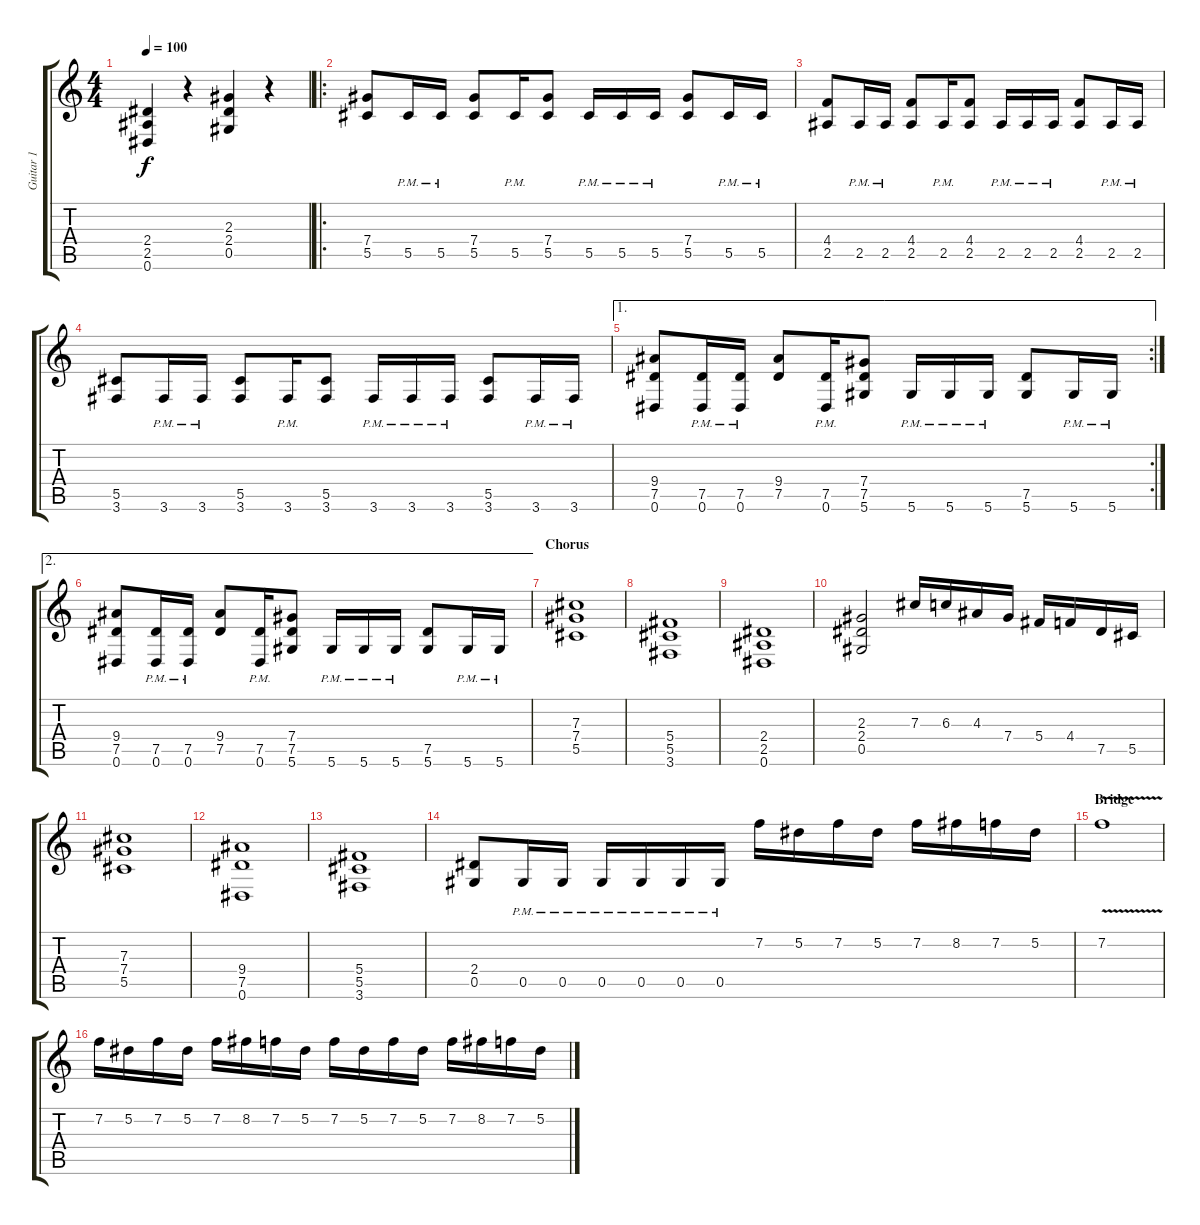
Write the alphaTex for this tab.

\track ("Guitar 1" "Guitar 1") {instrument distortionguitar}
\staff {score tabs}
\tuning (Eb4 Bb3 Gb3 Db3 Ab2 Eb2) {hide}
\ts (4 4)
\tempo 100
\clef g2
\ks c
(2.4 2.5 0.6).4{dy f} r.4 (2.3 2.4 0.5).4 r.4 |
\ro
(7.4 5.5).8 5.5{pm}.16 5.5{pm}.16 (7.4 5.5).8 5.5{pm}.16 (7.4 5.5).8 5.5{pm}.16 5.5{pm}.16 5.5{pm}.16 (7.4 5.5).8 5.5{pm}.16 5.5{pm}.16 |
(4.4 2.5).8 2.5{pm}.16 2.5{pm}.16 (4.4 2.5).8 2.5{pm}.16 (4.4 2.5).8 2.5{pm}.16 2.5{pm}.16 2.5{pm}.16 (4.4 2.5).8 2.5{pm}.16 2.5{pm}.16 |
(5.5 3.6).8 3.6{pm}.16 3.6{pm}.16 (5.5 3.6).8 3.6{pm}.16 (5.5 3.6).8 3.6{pm}.16 3.6{pm}.16 3.6{pm}.16 (5.5 3.6).8 3.6{pm}.16 3.6{pm}.16 |
\ae 1
\rc 2
(9.4 7.5 0.6).8 (7.5{pm} 0.6{pm}).16 (7.5{pm} 0.6{pm}).16 (9.4 7.5).8 (7.5{pm} 0.6{pm}).16 (7.4 7.5 5.6).8 5.6{pm}.16 5.6{pm}.16 5.6{pm}.16 (7.5 5.6).8 5.6{pm}.16 5.6{pm}.16 |
\ae 2
(9.4 7.5 0.6).8 (7.5{pm} 0.6{pm}).16 (7.5{pm} 0.6{pm}).16 (9.4 7.5).8 (7.5{pm} 0.6{pm}).16 (7.4 7.5 5.6).8 5.6{pm}.16 5.6{pm}.16 5.6{pm}.16 (7.5 5.6).8 5.6{pm}.16 5.6{pm}.16 |
\section ("" "Chorus")
(7.3 7.4 5.5).1 |
(5.4 5.5 3.6).1 |
(2.4 2.5 0.6).1 |
(2.3 2.4 0.5).2 7.3.16 6.3.16 4.3.16 7.4.16 5.4.16 4.4.16 7.5.16 5.5.16 |
(7.3 7.4 5.5).1 |
(9.4 7.5 0.6).1 |
(5.4 5.5 3.6).1 |
(2.4 0.5).8 0.5{pm}.16 0.5{pm}.16 0.5{pm}.16 0.5{pm}.16 0.5{pm}.16 0.5{pm}.16 7.2.16 5.2.16 7.2.16 5.2.16 7.2.16 8.2.16 7.2.16 5.2.16 |
\section ("" "Bridge")
7.2{v}.1 |
7.2.16 5.2.16 7.2.16 5.2.16 7.2.16 8.2.16 7.2.16 5.2.16 7.2.16 5.2.16 7.2.16 5.2.16 7.2.16 8.2.16 7.2.16 5.2.16
